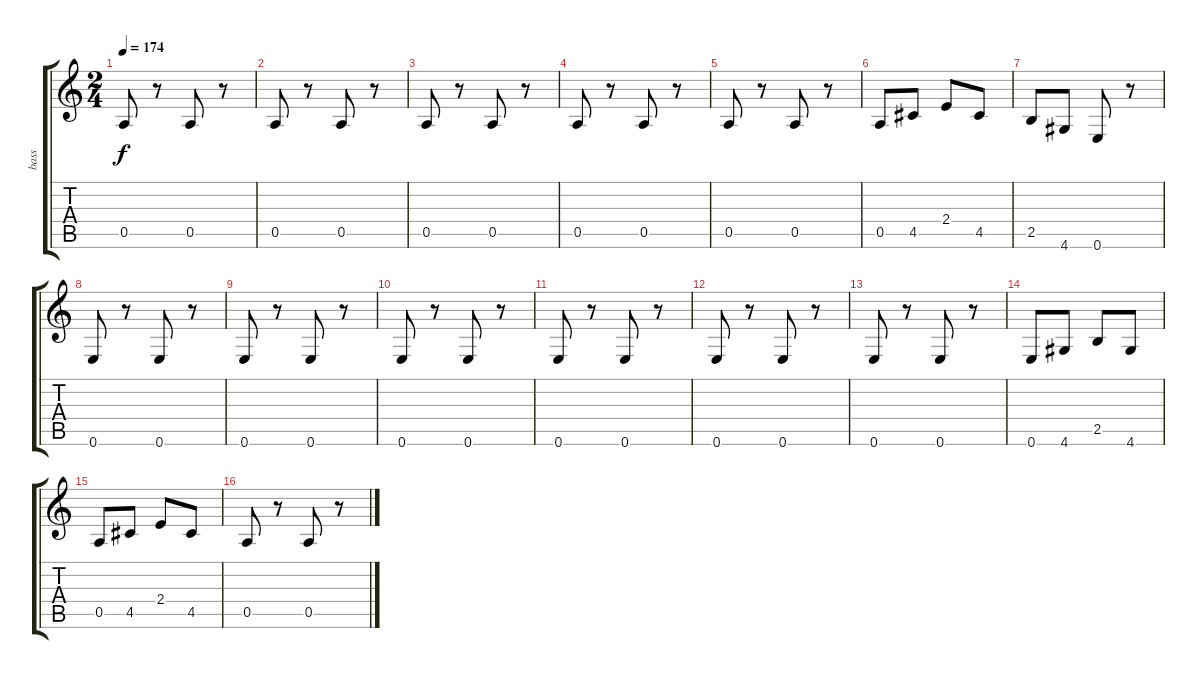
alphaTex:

\track ("bass" "bass") {instrument electricbassfinger}
\staff {score tabs}
\tuning (E4 B3 G3 D3 A2 E2) {hide}
\ts (2 4)
\tempo 174
\clef g2
\ks c
0.5.8{dy f} r.8 0.5.8 r.8 |
0.5.8 r.8 0.5.8 r.8 |
0.5.8 r.8 0.5.8 r.8 |
0.5.8 r.8 0.5.8 r.8 |
0.5.8 r.8 0.5.8 r.8 |
0.5.8 4.5.8 2.4.8 4.5.8 |
2.5.8 4.6.8 0.6.8 r.8 |
0.6.8 r.8 0.6.8 r.8 |
0.6.8 r.8 0.6.8 r.8 |
0.6.8 r.8 0.6.8 r.8 |
0.6.8 r.8 0.6.8 r.8 |
0.6.8 r.8 0.6.8 r.8 |
0.6.8 r.8 0.6.8 r.8 |
0.6.8 4.6.8 2.5.8 4.6.8 |
0.5.8 4.5.8 2.4.8 4.5.8 |
0.5.8 r.8 0.5.8 r.8
